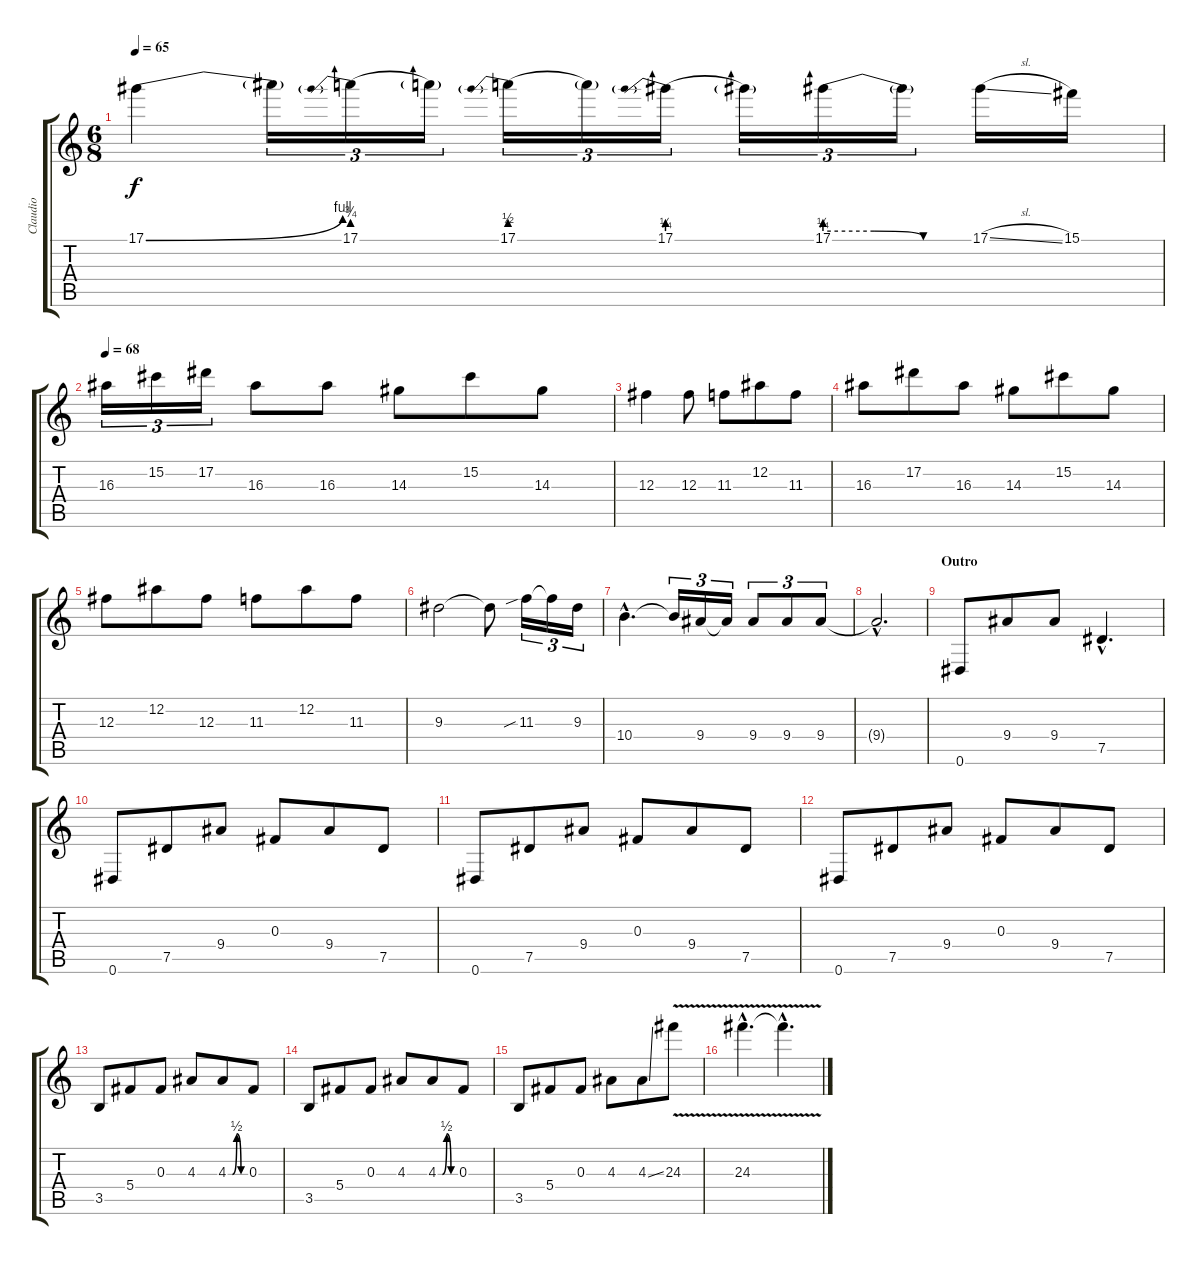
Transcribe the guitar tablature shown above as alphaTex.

\track ("Claudio" "Claudio") {instrument distortionguitar}
\staff {score tabs}
\tuning (Eb4 Bb3 Gb3 Db3 Ab2 Eb2) {hide}
\ts (6 8)
\tempo 65
\clef g2
\ks c
17.1{be (bend 0 0 60 4)}.4{dy f} 17.1{t}.16{tu (3 2)} 17.1{be (prebend 0 3 60 3)}.16{tu (3 2)} 17.1{t}.16{tu (3 2)} 17.1{be (prebend 0 2 60 2)}.16{tu (3 2)} 17.1{t}.16{tu (3 2)} 17.1{be (prebend 0 1 60 1)}.16{tu (3 2)} 17.1{t}.16{tu (3 2)} 17.1{be (custom 0 1 20 1 40 0 60 0)}.16{tu (3 2)} 17.1{t}.16{tu (3 2)} 17.1{sl}.16 15.1.16 |
\tempo 68
16.3.16{tu (3 2)} 15.2.16{tu (3 2)} 17.2.16{tu (3 2)} 16.3.8 16.3.8 14.3.8 15.2.8 14.3.8 |
12.3.4 12.3.8 11.3.8 12.2.8 11.3.8 |
16.3.8 17.2.8 16.3.8 14.3.8 15.2.8 14.3.8 |
12.3.8 12.2.8 12.3.8 11.3.8 12.2.8 11.3.8 |
9.3.2 9.3{t}.8 11.3{sib}.16{tu (3 2)} 11.3{t}.16{tu (3 2)} 9.3.16{tu (3 2)} |
10.4{hac}.4{d} 10.4{t}.16{tu (3 2)} 9.4.16{tu (3 2)} 9.4{t}.16{tu (3 2)} 9.4.8{tu (3 2)} 9.4.8{tu (3 2)} 9.4.8{tu (3 2)} |
9.4{hac t}.2{d} |
\section ("" "Outro")
0.6.8{instrument distortionguitar} 9.4.8 9.4.8 7.5{hac}.4{d} |
0.6.8 7.5.8 9.4.8 0.3.8 9.4.8 7.5.8 |
0.6.8 7.5.8 9.4.8 0.3.8 9.4.8 7.5.8 |
0.6.8 7.5.8 9.4.8 0.3.8 9.4.8 7.5.8 |
3.5.8 5.4.8 0.3.8 4.3.8 4.3{be (custom 0 0 15 0 30 2 45 0 60 0)}.8 0.3.8 |
3.5.8 5.4.8 0.3.8 4.3.8 4.3{be (custom 0 0 15 0 30 2 45 0 60 0)}.8 0.3.8 |
3.5.8 5.4.8 0.3.8 4.3.8 4.3{ss}.8 24.3{v}.8 |
24.3{v hac}.4{d} 24.3{hac t}.4{d}
